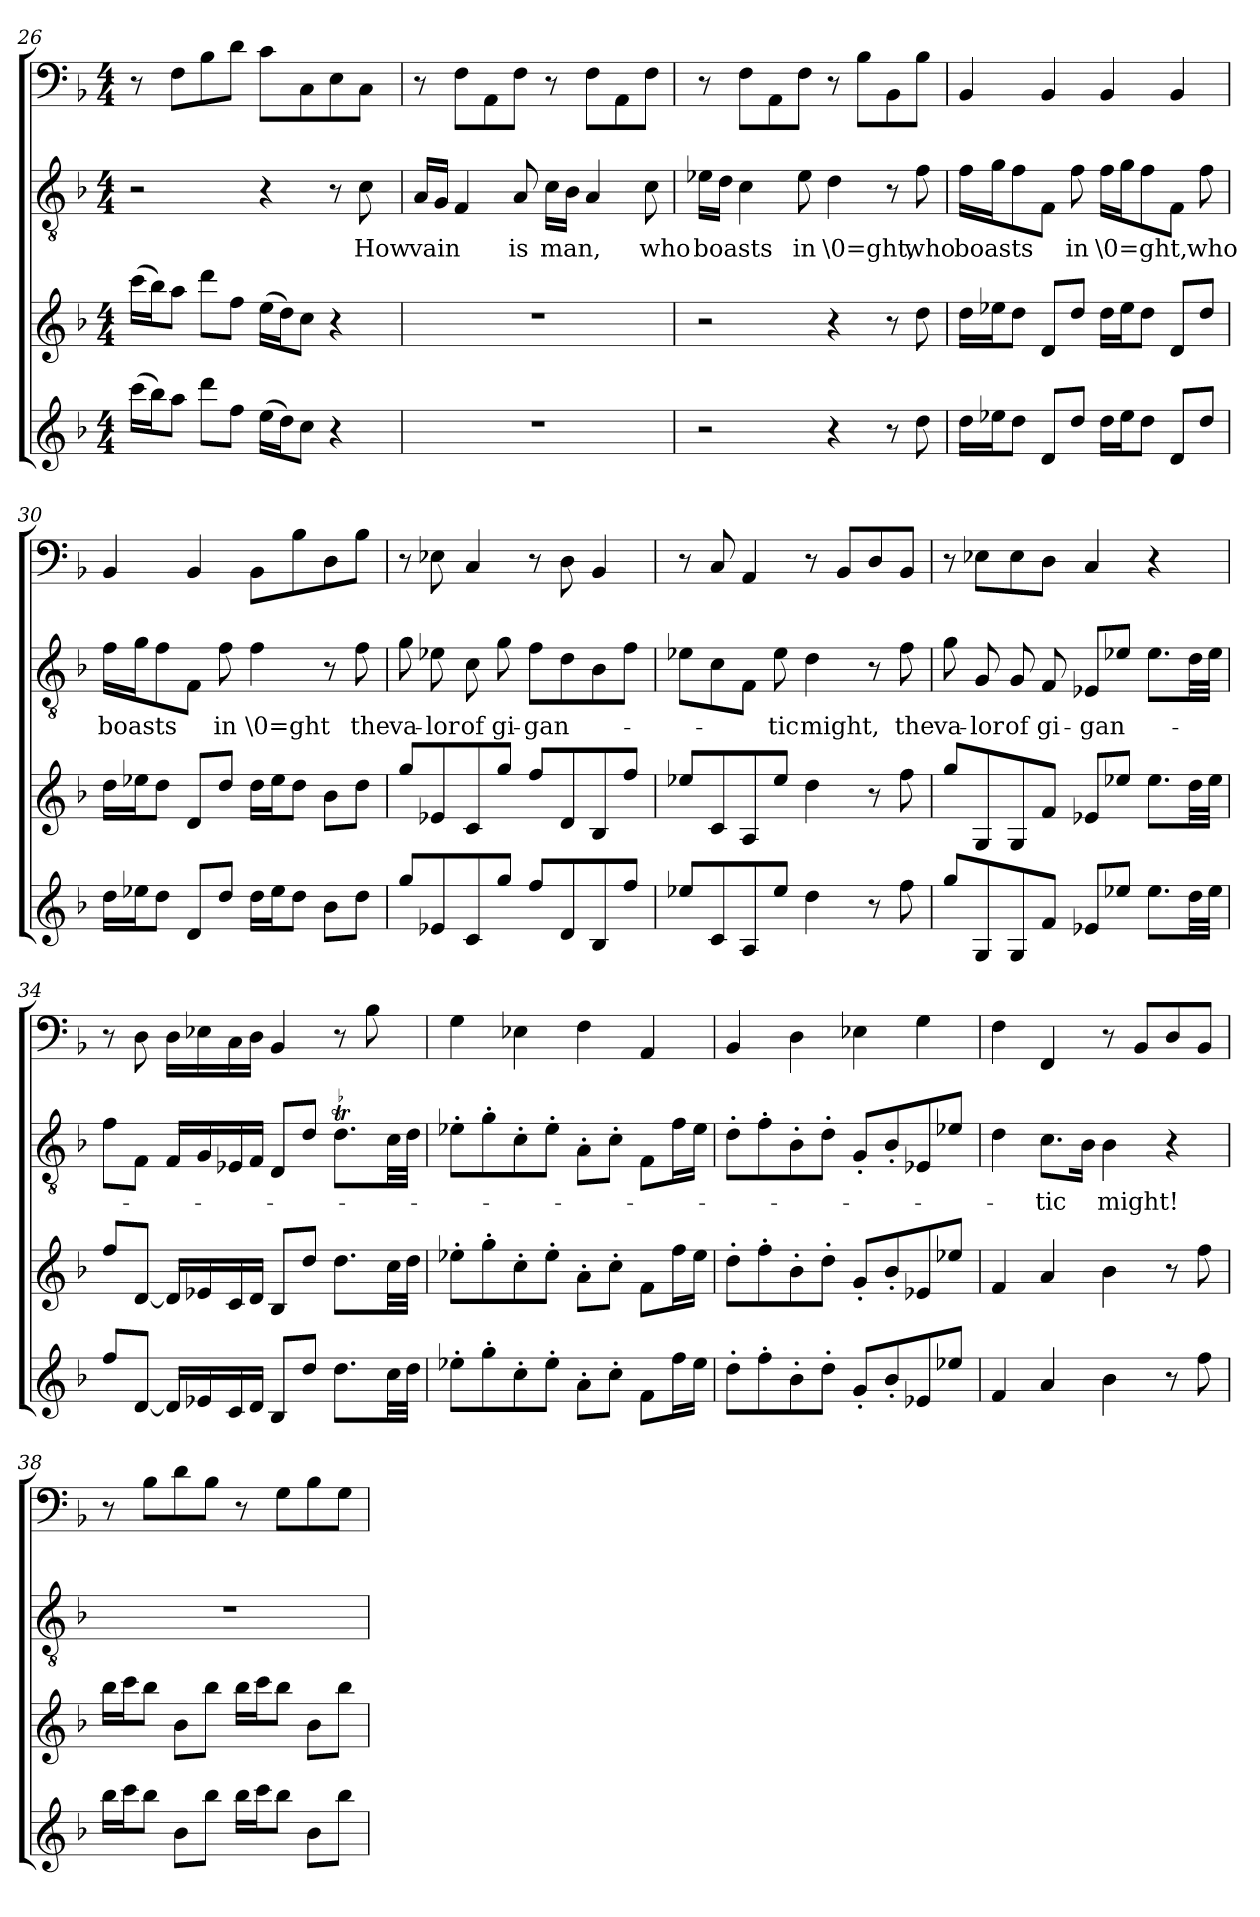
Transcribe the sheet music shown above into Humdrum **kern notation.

**kern	**kern	**kern	**text	**kern
*part4	*part3	*part2	*part2	*part1
*staff4	*staff3	*staff2	*staff2	*staff1
*clefG2	*clefG2	*clefGv2	*	*clefF4
*k[b-]	*k[b-]	*k[b-]	*	*k[b-]
*F:	*F:	*F:	*	*F:
*M4/4	*M4/4	*M4/4	*	*M4/4
=26	=26	=26	=26	=26
(16ccc\LL	(16ccc\LL	2r	.	8r
16bb-\J)	16bb-\J)	.	.	.
8aa\J	8aa\J	.	.	8F\L
8ddd\L	8ddd\L	.	.	8B-\
8ff\J	8ff\J	.	.	8d\J
(16ee\LL	(16ee\LL	4r	.	8c\L
16dd\J)	16dd\J)	.	.	.
8cc\J	8cc\J	.	.	8C\
4r	4r	8r	.	8E\
.	.	8c\	How	8C\J
=27	=27	=27	=27	=27
1r	1r	16A/LL	vain	8r
.	.	16G/JJ	.	.
.	.	4F/	.	8F\L
.	.	.	.	8AA\
.	.	8A/	is	8F\J
.	.	16c\LL	man,	8r
.	.	16B-\JJ	.	.
.	.	4A/	.	8F\L
.	.	.	.	8AA\
.	.	8c\	who	8F\J
=28	=28	=28	=28	=28
2r	2r	16e-X\LL	boasts	8r
.	.	16d\JJ	.	.
.	.	4c\	.	8F\L
.	.	.	.	8AA\
.	.	8e-\	in	8F\J
4r	4r	4d\	\0=ght,	8r
.	.	.	.	8B-\L
8r	8r	8r	.	8BB-\
8dd\	8dd\	8f\	who	8B-\J
=29	=29	=29	=29	=29
16dd\LL	16dd\LL	16f\LL	boasts	4BB-/
16ee-X\J	16ee-X\J	16g\J	.	.
8dd\J	8dd\J	8f\	.	.
8d/L	8d/L	8F\J	.	4BB-/
8dd/J	8dd/J	8f\	in	.
16dd\LL	16dd\LL	16f\LL	\0=ght,	4BB-/
16ee-\J	16ee-\J	16g\J	.	.
8dd\J	8dd\J	8f\	.	.
8d/L	8d/L	8F\J	.	4BB-/
8dd/J	8dd/J	8f\	who	.
=30	=30	=30	=30	=30
16dd\LL	16dd\LL	16f\LL	boasts	4BB-/
16ee-X\J	16ee-X\J	16g\J	.	.
8dd\J	8dd\J	8f\	.	.
8d/L	8d/L	8F\J	.	4BB-/
8dd/J	8dd/J	8f\	in	.
16dd\LL	16dd\LL	4f\	\0=ght	8BB-\L
16ee-\J	16ee-\J	.	.	.
8dd\J	8dd\J	.	.	8B-\
8b-\L	8b-\L	8r	.	8D\
8dd\J	8dd\J	8f\	the	8B-\J
=31	=31	=31	=31	=31
8gg/L	8gg/L	8g\	va-	8r
8e-X/	8e-X/	8e-X\	-lor	8E-X\
8c/	8c/	8c\	of	4C/
8gg/J	8gg/J	8g\	gi-	.
8ff/L	8ff/L	8f\L	-gan-	8r
8d/	8d/	8d\	.	8D\
8B-/	8B-/	8B-\	.	4BB-/
8ff/J	8ff/J	8f\J	.	.
=32	=32	=32	=32	=32
8ee-X/L	8ee-X/L	8e-X\L	.	8r
8c/	8c/	8c\	.	8C/
8A/	8A/	8F\J	.	4AA/
8ee-/J	8ee-/J	8e-\	-tic	.
4dd\	4dd\	4d\	might,	8r
.	.	.	.	8BB-/L
8r	8r	8r	.	8D/
8ff\	8ff\	8f\	the	8BB-/J
=33	=33	=33	=33	=33
8gg/L	8gg/L	8g\	va-	8r
8G/	8G/	8G/	-lor	8E-X\L
8G/	8G/	8G/	of	8E-\
8f/J	8f/J	8F/	gi-	8D\J
8e-X/L	8e-X/L	8E-X/L	-gan-	4C/
8ee-X/J	8ee-X/J	8e-X/J	.	.
8.ee-\L	8.ee-\L	8.e-\L	.	4r
32dd\LL	32dd\LL	32d\LL	.	.
32ee-\JJJ	32ee-\JJJ	32e-\JJJ	.	.
=34	=34	=34	=34	=34
8ff/L	8ff/L	8f\L	.	8r
[8d/J	[8d/J	8F\J	.	8D\
16d/LL]	16d/LL]	16F/LL	.	16D\LL
16e-X/	16e-X/	16G/	.	16E-X\
16c/	16c/	16E-X/	.	16C\
16d/JJ	16d/JJ	16F/JJ	.	16D\JJ
8B-/L	8B-/L	8D/L	.	4BB-/
8dd/J	8dd/J	8d/J	.	.
!	!	!LO:TR:acc=-	!	!
8.dd\L	8.dd\L	8.dt\L	.	8r
.	.	.	.	8B-\
32cc\LL	32cc\LL	32c\LL	.	.
32dd\JJJ	32dd\JJJ	32d\JJJ	.	.
=35	=35	=35	=35	=35
8ee-X'\L	8ee-X'\L	8e-X'\L	.	4G\
8gg'\	8gg'\	8g'\	.	.
8cc'\	8cc'\	8c'\	.	4E-X\
8ee-'\J	8ee-'\J	8e-'\J	.	.
8a'\L	8a'\L	8A'\L	.	4F\
8cc'\J	8cc'\J	8c'\J	.	.
8f\L	8f\L	8F\L	.	4AA/
16ff\L	16ff\L	16f\L	.	.
16ee-\JJ	16ee-\JJ	16e-\JJ	.	.
=36	=36	=36	=36	=36
8dd'\L	8dd'\L	8d'\L	.	4BB-/
8ff'\	8ff'\	8f'\	.	.
8b-'\	8b-'\	8B-'\	.	4D\
8dd'\J	8dd'\J	8d'\J	.	.
8g'/L	8g'/L	8G'/L	.	4E-X\
8b-'/	8b-'/	8B-'/	.	.
8e-X/	8e-X/	8E-X/	.	4G\
8ee-X/J	8ee-X/J	8e-X/J	.	.
=37	=37	=37	=37	=37
4f/	4f/	4d\	.	4F\
4a/	4a/	8.c\L	-tic	4FF/
.	.	16B-\Jk	.	.
4b-\	4b-\	4B-\	might!	8r
.	.	.	.	8BB-/L
8r	8r	4r	.	8D/
8ff\	8ff\	.	.	8BB-/J
=38	=38	=38	=38	=38
16bb-\LL	16bb-\LL	1r	.	8r
16ccc\J	16ccc\J	.	.	.
8bb-\J	8bb-\J	.	.	8B-\L
8b-\L	8b-\L	.	.	8d\
8bb-\J	8bb-\J	.	.	8B-\J
16bb-\LL	16bb-\LL	.	.	8r
16ccc\J	16ccc\J	.	.	.
8bb-\J	8bb-\J	.	.	8G\L
8b-\L	8b-\L	.	.	8B-\
8bb-\J	8bb-\J	.	.	8G\J
=	=	=	=	=
*-	*-	*-	*-	*-
